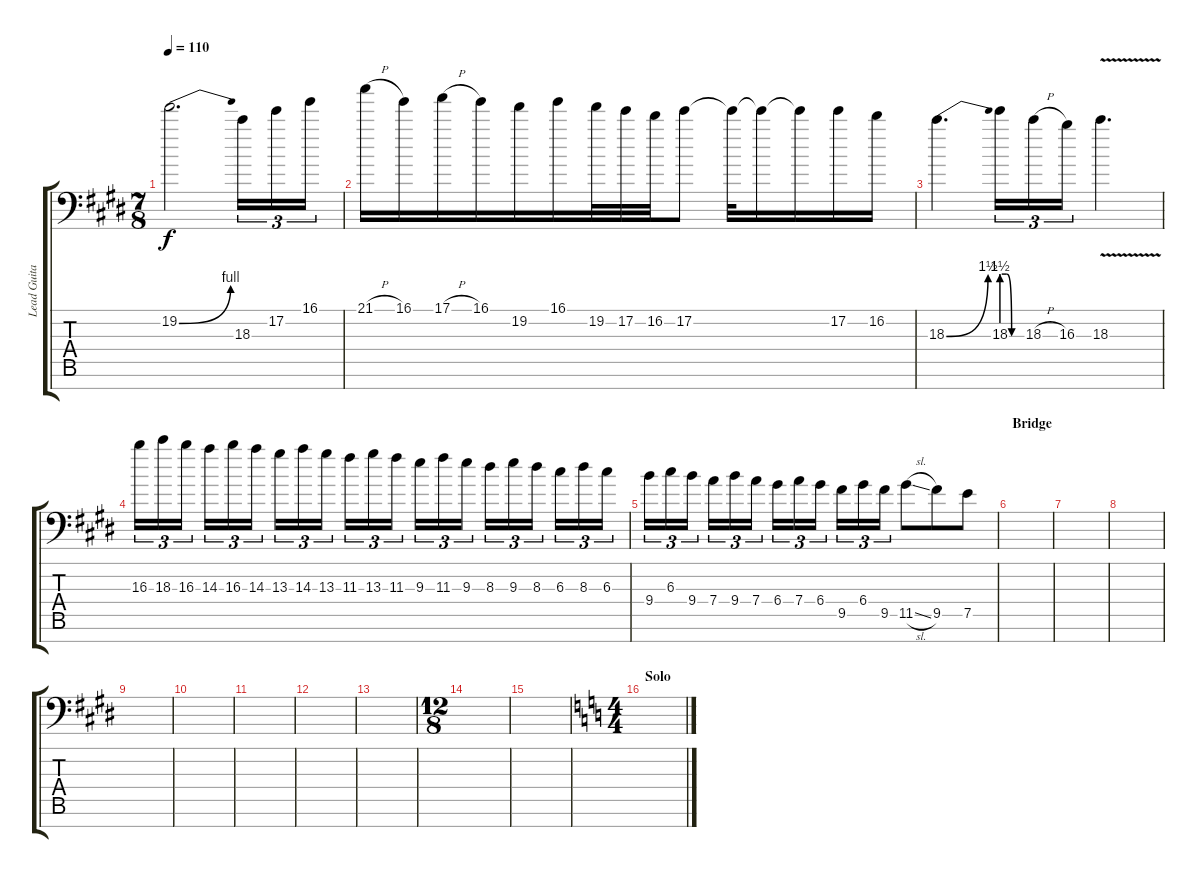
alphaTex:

\track ("Lead Guitar Yifeng 1 (by JWP)" "Lead Guita") {instrument distortionguitar}
\staff {score tabs}
\tuning (E4 B3 G3 D3 A2 E2 A1) {hide}
\ts (7 8)
\tempo 110
\clef f4
\ks c#minor
19.2{be (bend 0 0 60 4)}.2{d dy f} 18.3.16{tu (3 2)} 17.2.16{tu (3 2)} 16.1.16{tu (3 2)} |
21.1{h}.16 16.1.16 17.1{h}.16 16.1.16 19.2.16 16.1.16 19.2.32 17.2.32 16.2.32 17.2.8 17.2{t}.32 17.2{t}.16 17.2{t}.16 17.2.16 16.2.16 |
18.3{be (bend 0 0 60 6)}.4{d} 18.3{be (custom 0 6 15 6 30 0 60 0)}.16{tu (3 2)} 18.3{h}.16{tu (3 2)} 16.3.16{tu (3 2)} 18.3{v}.4{d} |
16.3.16{tu (3 2)} 18.3.16{tu (3 2)} 16.3.16{tu (3 2)} 14.3.16{tu (3 2)} 16.3.16{tu (3 2)} 14.3.16{tu (3 2)} 13.3.16{tu (3 2)} 14.3.16{tu (3 2)} 13.3.16{tu (3 2)} 11.3.16{tu (3 2)} 13.3.16{tu (3 2)} 11.3.16{tu (3 2)} 9.3.16{tu (3 2)} 11.3.16{tu (3 2)} 9.3.16{tu (3 2)} 8.3.16{tu (3 2)} 9.3.16{tu (3 2)} 8.3.16{tu (3 2)} 6.3.16{tu (3 2)} 8.3.16{tu (3 2)} 6.3.16{tu (3 2)} |
9.4.16{tu (3 2)} 6.3.16{tu (3 2)} 9.4.16{tu (3 2)} 7.4.16{tu (3 2)} 9.4.16{tu (3 2)} 7.4.16{tu (3 2)} 6.4.16{tu (3 2)} 7.4.16{tu (3 2)} 6.4.16{tu (3 2)} 9.5.16{tu (3 2)} 6.4.16{tu (3 2)} 9.5.16{tu (3 2)} 11.5{sl}.8 9.5.8 7.5.8 |
\section ("" "Bridge")
|
|
|
|
|
|
|
|
\ts (12 8)
|
|
\ts (4 4)
\section ("" "Solo")
\ks c
